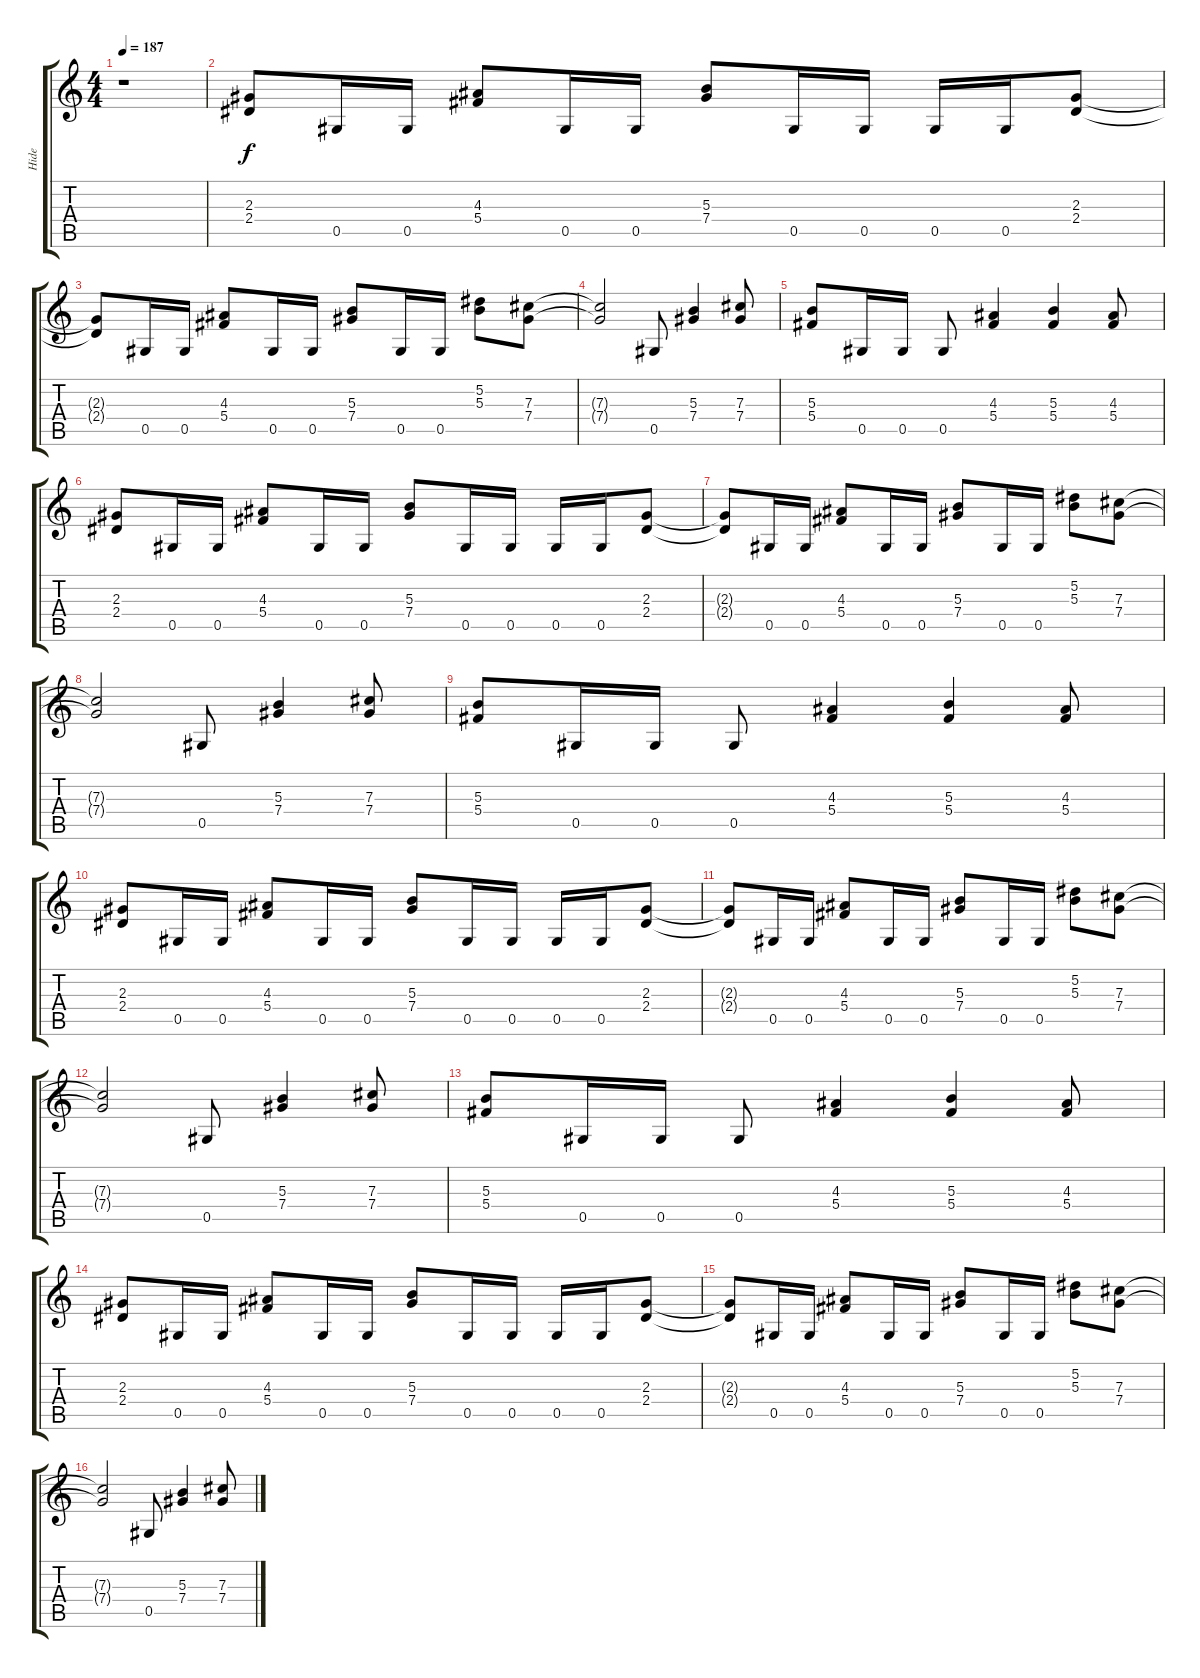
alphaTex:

\track ("Hide" "Hide") {instrument distortionguitar}
\staff {score tabs}
\tuning (Eb4 Bb3 Gb3 Db3 Ab2 Eb2) {hide}
\ts (4 4)
\tempo 187
\clef g2
\ks c
r.1{dy f instrument distortionguitar} |
(2.3 2.4).8 0.5.16 0.5.16 (4.3 5.4).8 0.5.16 0.5.16 (5.3 7.4).8 0.5.16 0.5.16 0.5.16 0.5.16 (2.3 2.4).8 |
(2.3{t} 2.4{t}).8 0.5.16 0.5.16 (4.3 5.4).8 0.5.16 0.5.16 (5.3 7.4).8 0.5.16 0.5.16 (5.2 5.3).8 (7.3 7.4).8 |
(7.3{t} 7.4{t}).2 0.5.8 (5.3 7.4).4 (7.3 7.4).8 |
(5.3 5.4).8 0.5.16 0.5.16 0.5.8 (4.3 5.4).4 (5.3 5.4).4 (4.3 5.4).8 |
(2.3 2.4).8 0.5.16 0.5.16 (4.3 5.4).8 0.5.16 0.5.16 (5.3 7.4).8 0.5.16 0.5.16 0.5.16 0.5.16 (2.3 2.4).8 |
(2.3{t} 2.4{t}).8 0.5.16 0.5.16 (4.3 5.4).8 0.5.16 0.5.16 (5.3 7.4).8 0.5.16 0.5.16 (5.2 5.3).8 (7.3 7.4).8 |
(7.3{t} 7.4{t}).2 0.5.8 (5.3 7.4).4 (7.3 7.4).8 |
(5.3 5.4).8 0.5.16 0.5.16 0.5.8 (4.3 5.4).4 (5.3 5.4).4 (4.3 5.4).8 |
(2.3 2.4).8 0.5.16 0.5.16 (4.3 5.4).8 0.5.16 0.5.16 (5.3 7.4).8 0.5.16 0.5.16 0.5.16 0.5.16 (2.3 2.4).8 |
(2.3{t} 2.4{t}).8 0.5.16 0.5.16 (4.3 5.4).8 0.5.16 0.5.16 (5.3 7.4).8 0.5.16 0.5.16 (5.2 5.3).8 (7.3 7.4).8 |
(7.3{t} 7.4{t}).2 0.5.8 (5.3 7.4).4 (7.3 7.4).8 |
(5.3 5.4).8 0.5.16 0.5.16 0.5.8 (4.3 5.4).4 (5.3 5.4).4 (4.3 5.4).8 |
(2.3 2.4).8 0.5.16 0.5.16 (4.3 5.4).8 0.5.16 0.5.16 (5.3 7.4).8 0.5.16 0.5.16 0.5.16 0.5.16 (2.3 2.4).8 |
(2.3{t} 2.4{t}).8 0.5.16 0.5.16 (4.3 5.4).8 0.5.16 0.5.16 (5.3 7.4).8 0.5.16 0.5.16 (5.2 5.3).8 (7.3 7.4).8 |
(7.3{t} 7.4{t}).2 0.5.8 (5.3 7.4).4 (7.3 7.4).8
